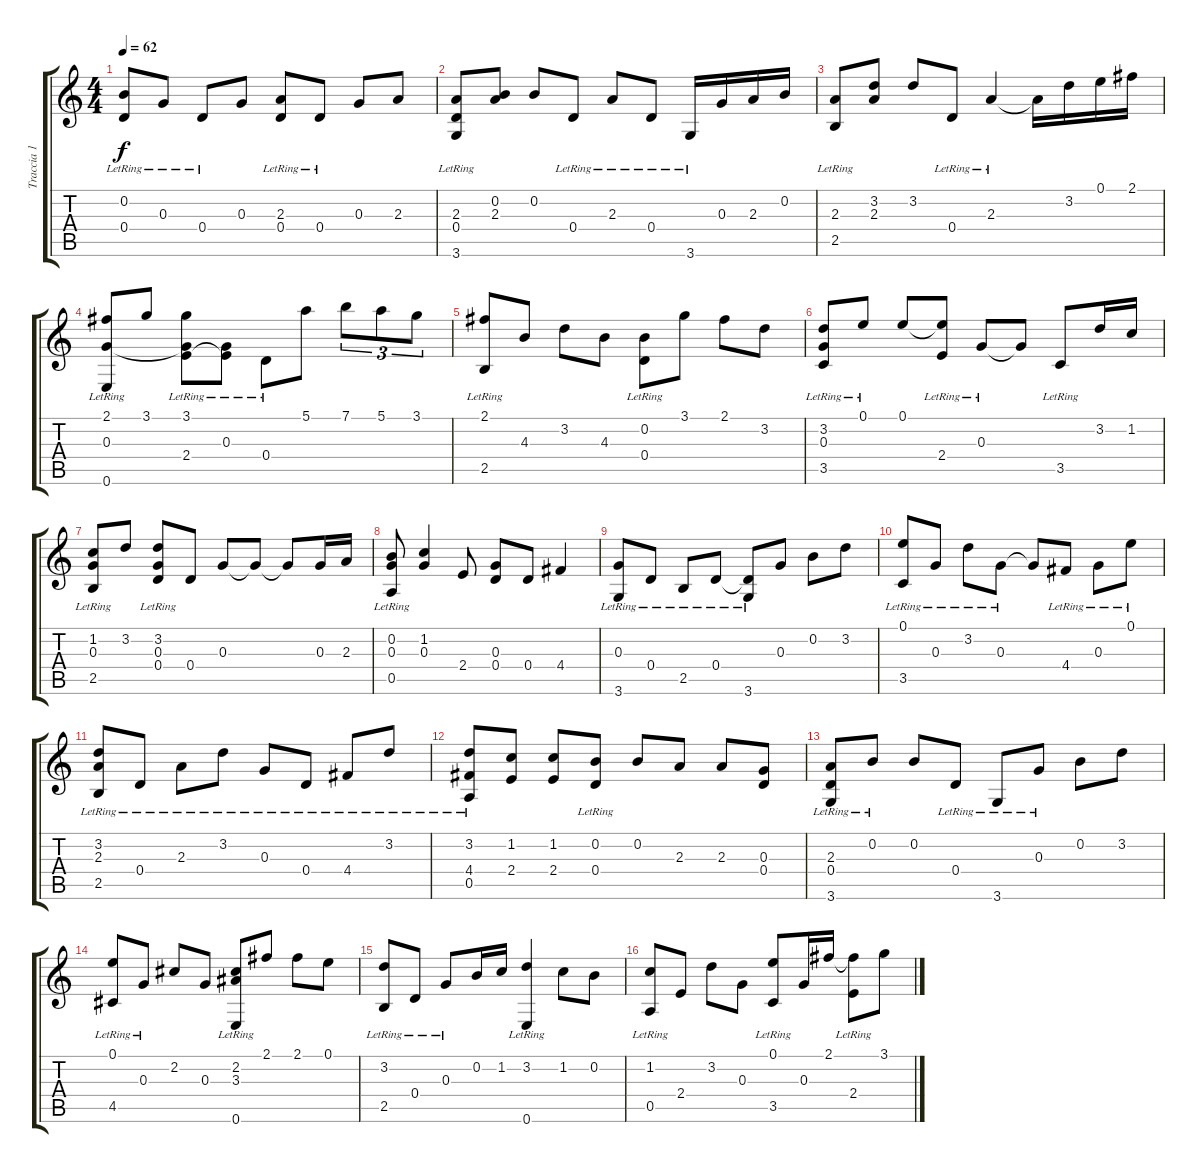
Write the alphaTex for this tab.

\track ("Traccia 1" "Traccia 1") {instrument acousticguitarsteel}
\staff {score tabs}
\tuning (E4 B3 G3 D3 A2 E2) {hide}
\ts (4 4)
\tempo 62
\clef g2
\ks c
(0.2{lr} 0.4{lr}).8{dy f} 0.3{lr}.8 0.4{lr}.8 0.3.8 (2.3 0.4{lr}).8 0.4{lr}.8 0.3.8 2.3.8 |
(2.3 0.4 3.6{lr}).8 (0.2 2.3).8 0.2.8 0.4{lr}.8 2.3{lr}.8 0.4{lr}.8 3.6{lr}.16 0.3.16 2.3.16 0.2.16 |
(2.3{lr} 2.5{lr}).8 (3.2 2.3).8 3.2.8 0.4{lr}.8 2.3{lr}.4 2.3{t}.16 3.2.16 0.1.16 2.1.16 |
(2.1{lr} 0.3{lr} 0.6{lr}).8 3.1.8 (3.1 0.3{t} 2.4{lr}).8 (0.3 2.4{lr t}).8 0.4{lr}.8 5.1.8 7.1.8{tu (3 2)} 5.1.8{tu (3 2)} 3.1.8{tu (3 2)} |
(2.1 2.5{lr}).8 4.3.8 3.2.8 4.3.8 (0.2 0.4{lr}).8 3.1.8 2.1.8 3.2.8 |
(3.2{lr} 0.3{lr} 3.5{lr}).8 0.1{lr}.8 0.1.8 (0.1{t} 2.4{lr}).8 0.3{lr}.8 0.3{t}.8 3.5{lr}.8 3.2.16 1.2.16 |
(1.2{lr} 0.3{lr} 2.5{lr}).8 3.2.8 (3.2{lr} 0.3{lr} 0.4{lr}).8 0.4.8 0.3.8 0.3{t}.8 0.3{t}.8 0.3.16 2.3.16 |
(0.2 0.3{lr} 0.5{lr}).8 (1.2 0.3).4 2.4.8 (0.3 0.4).8 0.4.8 4.4.4 |
(0.3{lr} 3.6{lr}).8 0.4{lr}.8 2.5{lr}.8 0.4{lr}.8 (0.4{t} 3.6{lr}).8 0.3.8 0.2.8 3.2.8 |
(0.1{lr} 3.5{lr}).8 0.3{lr}.8 3.2{lr}.8 0.3{lr}.8 0.3{t}.8 4.4{lr}.8 0.3{lr}.8 0.1{lr}.8 |
(3.2{lr} 2.3{lr} 2.5{lr}).8 0.4{lr}.8 2.3{lr}.8 3.2{lr}.8 0.3{lr}.8 0.4{lr}.8 4.4{lr}.8 3.2{lr}.8 |
(3.2 4.4{lr} 0.5{lr}).8 (1.2 2.4).8 (1.2 2.4).8 (0.2 0.4{lr}).8 0.2.8 2.3.8 2.3.8 (0.3 0.4).8 |
(2.3{lr} 0.4{lr} 3.6{lr}).8 0.2{lr}.8 0.2.8 0.4{lr}.8 3.6{lr}.8 0.3{lr}.8 0.2.8 3.2.8 |
(0.1{lr} 4.5{lr}).8 0.3{lr}.8 2.2.8 0.3.8 (2.2 3.3 0.6{lr}).8 2.1.8 2.1.8 0.1.8 |
(3.2{lr} 2.5{lr}).8 0.4{lr}.8 0.3{lr}.8 0.2.16 1.2.16 (3.2 0.6{lr}).4 1.2.8 0.2.8 |
(1.2{lr} 0.5{lr}).8 2.4.8 3.2.8 0.3.8 (0.1 3.5{lr}).8 0.3.16 2.1.16 (2.1{t} 2.4{lr}).8 3.1.8
